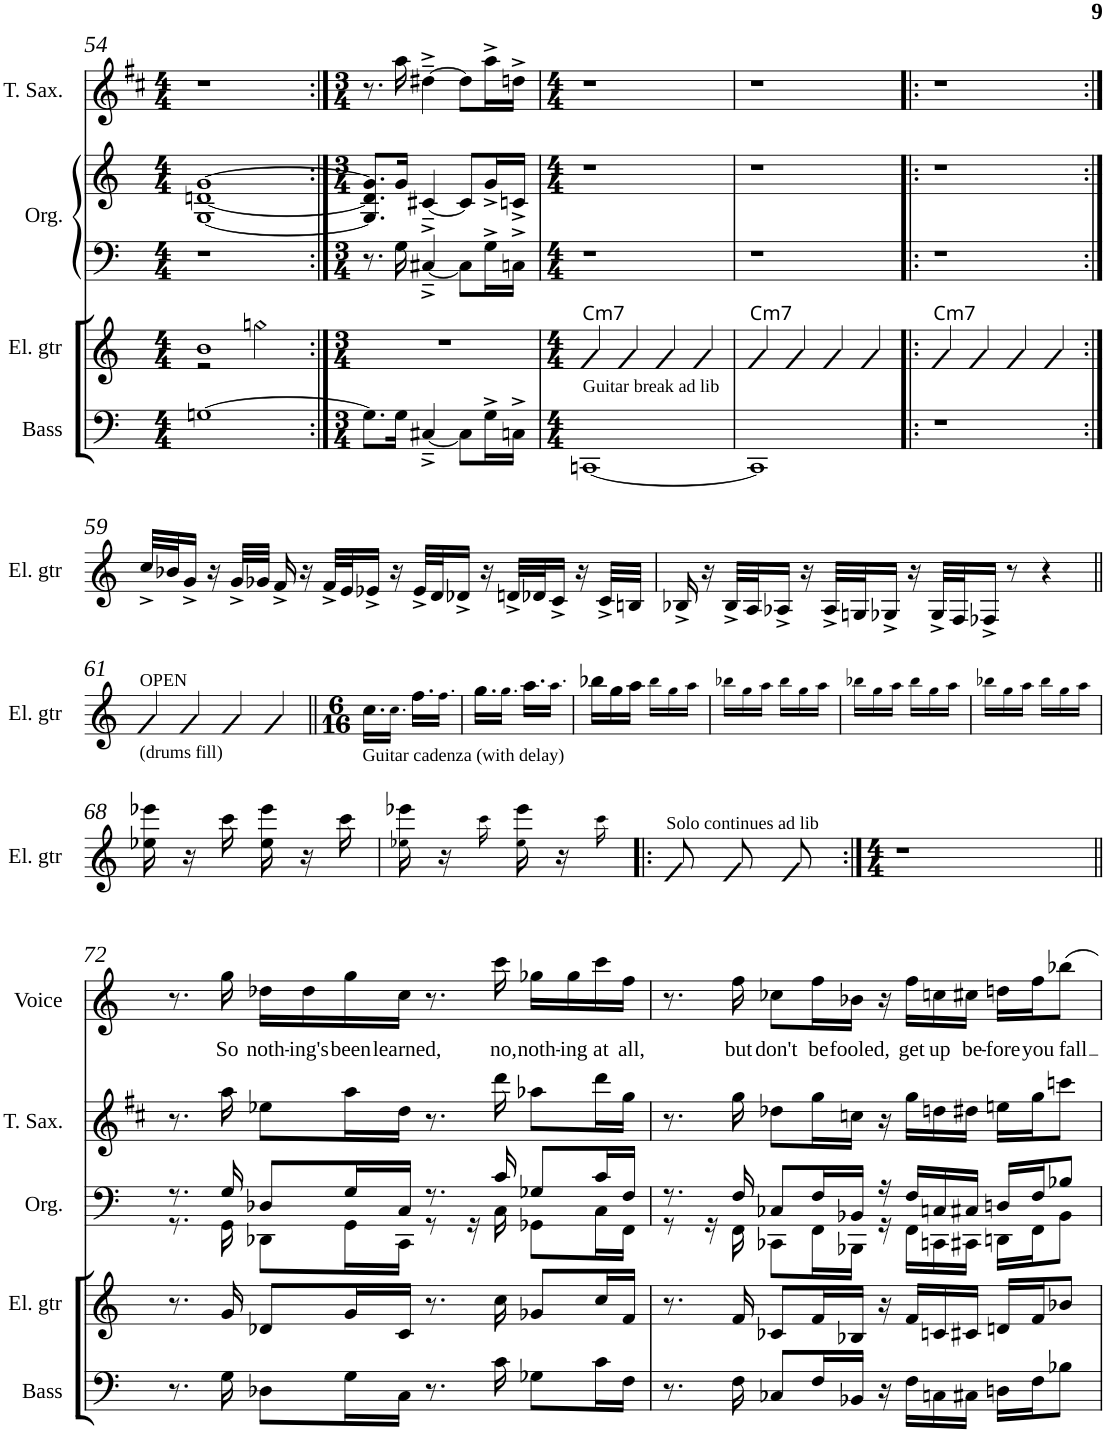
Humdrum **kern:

**kern	**kern	**kern	**kern	**kern	**kern	**text
*part5	*part4	*part3	*part3	*part2	*part1	*part1
*staff6	*staff5	*staff4	*staff3	*staff2	*staff1	*staff1
*I"Bass guitar	*I"Electric guitar	*I"Organ	*	*I"TenorSaxophone	*I"Voice	*
*I'Bass	*I'El. gtr	*I'Org.	*	*I'T. Sax.	*I'Voice	*
!!LO:PB:g=z
*clefF4	*clefG2	*clefF4	*clefG2	*clefG2	*clefG2	*
*Trd7c12	*Trd7c12	*	*	*Trd8c14	*	*
*k[]	*k[]	*k[]	*k[]	*k[f#c#]	*k[]	*
*C:	*C:	*C:	*C:	*D:	*C:	*
*M4/4	*M4/4	*M4/4	*M4/4	*M4/4	*M4/4	*
=54	=54	=54	=54	=54	=54	=54
*	*^	*	*	*	*	*
[>1Gn	1b	2r	1r	[<1G [<1dn [>1g	1r	1r	.
!	!	!LO:N:head=open	!	!	!	!	!
.	.	2ggn\	.	.	.	.	.
*	*v	*v	*	*	*	*	*
=55:|!	=55:|!	=55:|!	=55:|!	=55:|!	=55:|!	=55:|!
*M3/4	*M3/4	*M3/4	*M3/4	*M3/4	*M3/4	*
8.G\L]	2.r	8.r	8.G/] 8.d/] 8.g/]L	8.r	2.r	.
16G\Jk	.	16G\	16g/Jk	16aa\	.	.
[<4C#X~^/	.	[<4C#X~^/	[<4c#X~^/	[>4dd#X~^\	.	.
8C#\L]	.	8C#\L]	8c#/L]	8dd#\L]	.	.
16G^\L	.	16G^\L	16g^/L	16aa^\L	.	.
16Cn^\JJ	.	16Cn^\JJ	16cn^/JJ	16ddn^\JJ	.	.
=56	=56	=56	=56	=56	=56	=56
*M4/4	*M4/4	*M4/4	*M4/4	*M4/4	*M4/4	*
!	!LO:TX:a:t=Cm7	!	!	!	!	!
!	!LO:TX:b:t=Guitar break ad lib	!	!	!	!	!
[<1CCn	4g/	1r	1r	1r	1r	.
.	4g/	.	.	.	.	.
.	4g/	.	.	.	.	.
.	4g/	.	.	.	.	.
=57	=57	=57	=57	=57	=57	=57
!	!LO:TX:a:t=Cm7	!	!	!	!	!
1CC]	4g/	1r	1r	1r	1r	.
.	4g/	.	.	.	.	.
.	4g/	.	.	.	.	.
.	4g/	.	.	.	.	.
=58!|:	=58!|:	=58!|:	=58!|:	=58!|:	=58!|:	=58!|:
!	!LO:TX:a:t=Cm7	!	!	!	!	!
1r	4g/	1r	1r	1r	1r	.
.	4g/	.	.	.	.	.
.	4g/	.	.	.	.	.
.	4g/	.	.	.	.	.
!!LO:LB:g=z
=59:|!	=59:|!	=59:|!	=59:|!	=59:|!	=59:|!	=59:|!
1r	32cc^/LLL	1r	1r	1r	1r	.
.	32b-X/J	.	.	.	.	.
.	16g^/JJ	.	.	.	.	.
.	16r	.	.	.	.	.
.	32g^/LLL	.	.	.	.	.
.	32g-X/JJJ	.	.	.	.	.
.	16f^/	.	.	.	.	.
.	16r	.	.	.	.	.
.	32f^/LLL	.	.	.	.	.
.	32e/J	.	.	.	.	.
.	16e-X^/JJ	.	.	.	.	.
.	16r	.	.	.	.	.
.	32e-^/LLL	.	.	.	.	.
.	32d/J	.	.	.	.	.
.	16d-X^/JJ	.	.	.	.	.
.	16r	.	.	.	.	.
.	32dn^/LLL	.	.	.	.	.
.	32d-X/J	.	.	.	.	.
.	16c^/JJ	.	.	.	.	.
.	16r	.	.	.	.	.
.	32c^/LLL	.	.	.	.	.
.	32Bn/JJJ	.	.	.	.	.
=60	=60	=60	=60	=60	=60	=60
1r	16B-X^/	1r	1r	1r	1r	.
.	16r	.	.	.	.	.
.	32B-^/LLL	.	.	.	.	.
.	32A/J	.	.	.	.	.
.	16A-X^/JJ	.	.	.	.	.
.	16r	.	.	.	.	.
.	32A-^/LLL	.	.	.	.	.
.	32Gn/J	.	.	.	.	.
.	16G-X^/JJ	.	.	.	.	.
.	16r	.	.	.	.	.
.	32G-^/LLL	.	.	.	.	.
.	32F/J	.	.	.	.	.
.	16F-X^/JJ	.	.	.	.	.
.	8r	.	.	.	.	.
.	4r	.	.	.	.	.
!!LO:LB:g=z
=61||	=61||	=61||	=61||	=61||	=61||	=61||
!	!LO:TX:a:t=OPEN	!	!	!	!	!
!	!LO:TX:b:t=(drums fill)	!	!	!	!	!
1r	4g/	1r	1r	1r	1r	.
.	4g/	.	.	.	.	.
.	4g/	.	.	.	.	.
.	4g/	.	.	.	.	.
=62||	=62||	=62||	=62||	=62||	=62||	=62||
*M6/16	*M6/16	*M6/16	*M6/16	*M6/16	*M6/16	*
!	!LO:TX:b:t=Guitar cadenza (with delay)	!	!	!	!	!
4.r	16.cc\LL	4.r	4.r	4.r	4.r	.
.	16.cc\JJ	.	.	.	.	.
.	16.ff\LL	.	.	.	.	.
.	16.ff\JJ	.	.	.	.	.
=63	=63	=63	=63	=63	=63	=63
4.r	16.gg\LL	4.r	4.r	4.r	4.r	.
.	16.gg\JJ	.	.	.	.	.
.	16.aa\LL	.	.	.	.	.
.	16.aa\JJ	.	.	.	.	.
=64	=64	=64	=64	=64	=64	=64
4.r	16bb-X\LL	4.r	4.r	4.r	4.r	.
.	16gg\	.	.	.	.	.
.	16aa\JJ	.	.	.	.	.
.	16bb-\LL	.	.	.	.	.
.	16gg\	.	.	.	.	.
.	16aa\JJ	.	.	.	.	.
=65	=65	=65	=65	=65	=65	=65
4.r	16bb-X\LL	4.r	4.r	4.r	4.r	.
.	16gg\	.	.	.	.	.
.	16aa\JJ	.	.	.	.	.
.	16bb-\LL	.	.	.	.	.
.	16gg\	.	.	.	.	.
.	16aa\JJ	.	.	.	.	.
=66	=66	=66	=66	=66	=66	=66
4.r	16bb-X\LL	4.r	4.r	4.r	4.r	.
.	16gg\	.	.	.	.	.
.	16aa\JJ	.	.	.	.	.
.	16bb-\LL	.	.	.	.	.
.	16gg\	.	.	.	.	.
.	16aa\JJ	.	.	.	.	.
=67	=67	=67	=67	=67	=67	=67
4.r	16bb-X\LL	4.r	4.r	4.r	4.r	.
.	16gg\	.	.	.	.	.
.	16aa\JJ	.	.	.	.	.
.	16bb-\LL	.	.	.	.	.
.	16gg\	.	.	.	.	.
.	16aa\JJ	.	.	.	.	.
!!LO:LB:g=z
=68	=68	=68	=68	=68	=68	=68
4.r	16ee-X\ 16eee-X\	4.r	4.r	4.r	4.r	.
.	16r	.	.	.	.	.
.	16ccc\	.	.	.	.	.
.	16ee-\ 16eee-\	.	.	.	.	.
.	16r	.	.	.	.	.
.	16ccc\	.	.	.	.	.
=69	=69	=69	=69	=69	=69	=69
4.r	16ee-X\ 16eee-X\	4.r	4.r	4.r	4.r	.
.	16r	.	.	.	.	.
.	16ccc\	.	.	.	.	.
.	16ee-\ 16eee-\	.	.	.	.	.
.	16r	.	.	.	.	.
.	16ccc\	.	.	.	.	.
=70!|:	=70!|:	=70!|:	=70!|:	=70!|:	=70!|:	=70!|:
!	!LO:TX:a:t=Solo continues ad lib	!	!	!	!	!
4.r	8f/	4.r	4.r	4.r	4.r	.
.	8f/	.	.	.	.	.
.	8f/	.	.	.	.	.
=71:|!	=71:|!	=71:|!	=71:|!	=71:|!	=71:|!	=71:|!
*M4/4	*M4/4	*M4/4	*M4/4	*M4/4	*M4/4	*
1r	1r	1r	1r	1r	1r	.
!!LO:LB:g=z
=72||	=72||	=72||	=72||	=72||	=72||	=72||
*	*	*^	*	*	*	*
8.r	8.r	8.r	8.r	1r	8.r	8.r	.
!	!	!	!	!	!	!	!LO:LY:b
16G\	16g/	16G/	16GG\	.	16aa\	16gg\	So
!	!	!	!	!	!	!	!LO:LY:b
8D-X\L	8d-X/L	8D-X/L	8DD-X\L	.	8ee-X\L	16dd-X\LL	noth-
!	!	!	!	!	!	!	!LO:LY:b
.	.	.	.	.	.	16dd-\	-ing's
!	!	!	!	!	!	!	!LO:LY:b
16G\L	16g/L	16G/L	16GG\L	.	16aa\L	16gg\	been
!	!	!	!	!	!	!	!LO:LY:b
16C\JJ	16c/JJ	16C/JJ	16CC\JJ	.	16dd\JJ	16cc\JJ	learned,
8.r	8.r	8.r	8r	.	8.r	8.r	.
.	.	.	16r	.	.	.	.
!	!	!	!	!	!	!	!LO:LY:b
16c\	16cc\	16c/	16C\	.	16ddd\	16ccc\	no,
!	!	!	!	!	!	!	!LO:LY:b
8G-X\L	8g-X/L	8G-X/L	8GG-X\L	.	8aa-X\L	16gg-X\LL	noth-
!	!	!	!	!	!	!	!LO:LY:b
.	.	.	.	.	.	16gg-\	-ing
!	!	!	!	!	!	!	!LO:LY:b
16c\L	16cc/L	16c/L	16C\L	.	16ddd\L	16ccc\	at
!	!	!	!	!	!	!	!LO:LY:b
16F\JJ	16f/JJ	16F/JJ	16FF\JJ	.	16gg\JJ	16ff\JJ	all,
=73	=73	=73	=73	=73	=73	=73	=73
8.r	8.r	8.r	8r	1r	8.r	8.r	.
.	.	.	16r	.	.	.	.
!	!	!	!	!	!	!	!LO:LY:b
16F\	16f/	16F/	16FF\	.	16gg\	16ff\	but
!	!	!	!	!	!	!	!LO:LY:b
8C-X/L	8c-X/L	8C-X/L	8CC-X\L	.	8dd-X\L	8cc-X\L	don't
!	!	!	!	!	!	!	!LO:LY:b
16F/L	16f/L	16F/L	16FF\L	.	16gg\L	16ff\L	be
!	!	!	!	!	!	!	!LO:LY:b
16BB-X/JJ	16B-X/JJ	16BB-X/JJ	16BBB-X\JJ	.	16ccn\JJ	16b-X\JJ	fooled,
16r	16r	16r	16r	.	16r	16r	.
!	!	!	!	!	!	!	!LO:LY:b
16F\LL	16f/LL	16F/LL	16FF\LL	.	16gg\LL	16ff\LL	get
!	!	!	!	!	!	!	!LO:LY:b
16Cn\	16cn/	16Cn/	16CCn\	.	16ddn\	16ccn\	up
!	!	!	!	!	!	!	!LO:LY:b
16C#X\JJ	16c#X/JJ	16C#X/JJ	16CC#X\JJ	.	16dd#X\JJ	16cc#X\JJ	be-
!	!	!	!	!	!	!	!LO:LY:b
16Dn\LL	16dn/LL	16Dn/LL	16DDn\LL	.	16een\LL	16ddn\LL	-fore
!	!	!	!	!	!	!	!LO:LY:b
16F\J	16f/J	16F/J	16FF\J	.	16gg\J	16ff\J	you
!	!	!	!	!	!	!	!LO:LY:b
8B-X\J	8b-X/J	8B-X/J	8BB-\J	.	8cccn\J	8bb-X\J	fall
*	*	*v	*v	*	*	*	*
=	=	=	=	=	=	=
*-	*-	*-	*-	*-	*-	*-
